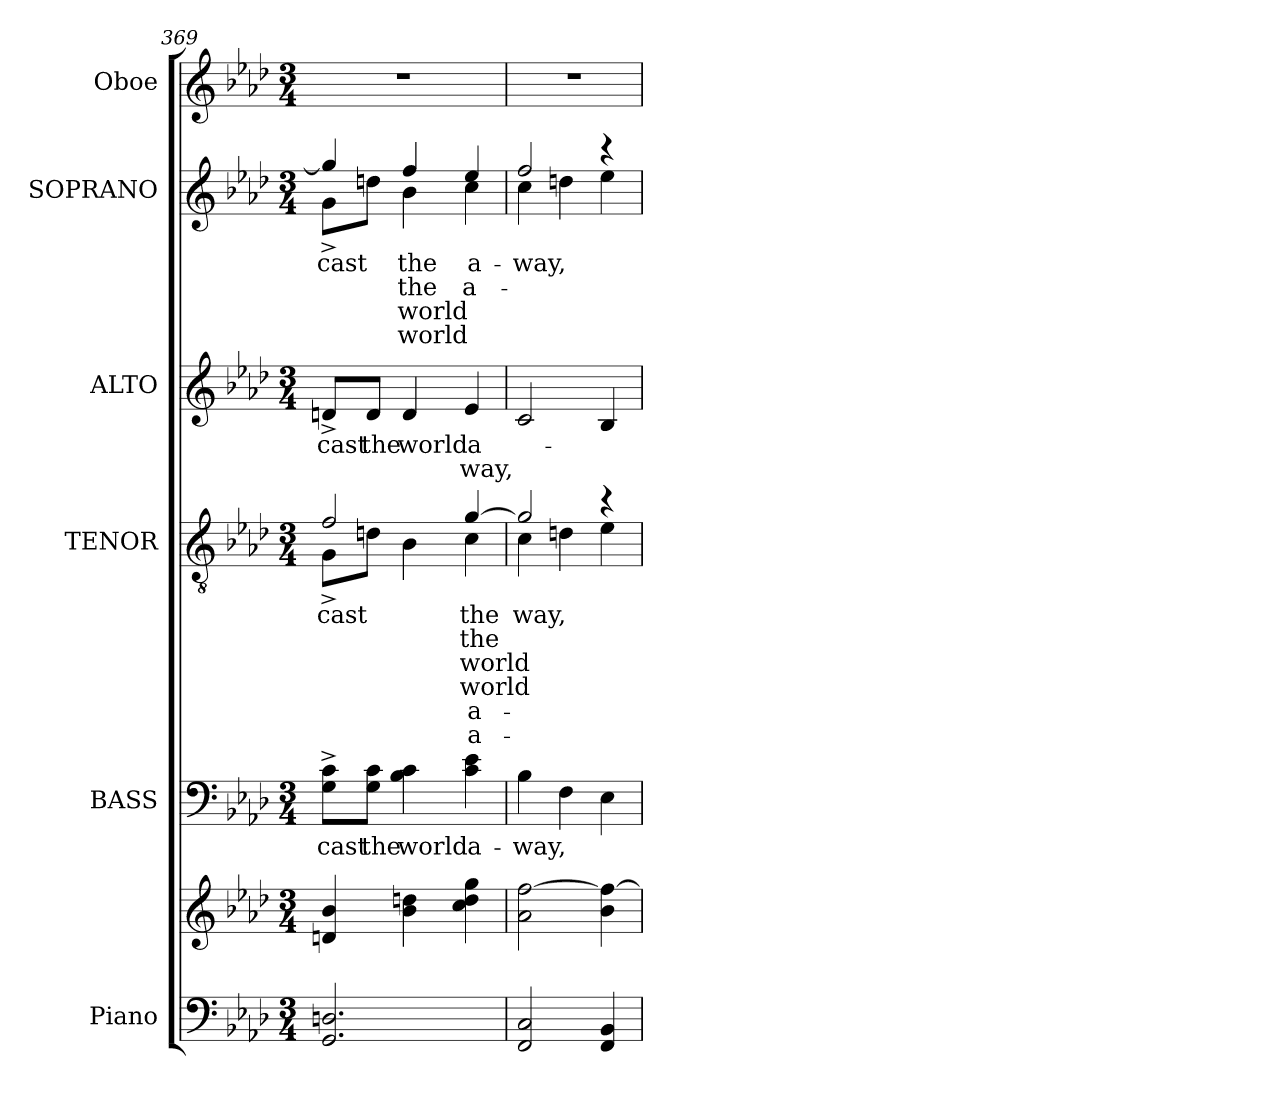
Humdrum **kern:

**kern	**kern	**kern	**text	**kern	**text	**text	**text	**text	**text	**text	**kern	**text	**text	**kern	**text	**text	**text	**text	**kern
*part6	*part6	*part5	*part5	*part4	*part4	*part4	*part4	*part4	*part4	*part4	*part3	*part3	*part3	*part2	*part2	*part2	*part2	*part2	*part1
*staff7	*staff6	*staff5	*staff5	*staff4	*staff4	*staff4	*staff4	*staff4	*staff4	*staff4	*staff3	*staff3	*staff3	*staff2	*staff2	*staff2	*staff2	*staff2	*staff1
*I"Piano	*	*I"BASS	*	*I"TENOR	*	*	*	*	*	*	*I"ALTO	*	*	*I"SOPRANO	*	*	*	*	*I"Oboe
*I'Pno.	*	*I'B.	*	*I'T.	*	*	*	*	*	*	*I'A.	*	*	*I'S.	*	*	*	*	*I'Ob.
!!LO:PB:g=z
*clefF4	*clefG2	*clefF4	*	*clefGv2	*	*	*	*	*	*	*clefG2	*	*	*clefG2	*	*	*	*	*clefG2
*	*	*	*	*ITrd7c12	*	*	*	*	*	*	*	*	*	*	*	*	*	*	*
*k[b-e-a-d-]	*k[b-e-a-d-]	*k[b-e-a-d-]	*	*k[b-e-a-d-]	*	*	*	*	*	*	*k[b-e-a-d-]	*	*	*k[b-e-a-d-]	*	*	*	*	*k[b-e-a-d-]
*A-:	*A-:	*A-:	*	*A-:	*	*	*	*	*	*	*A-:	*	*	*A-:	*	*	*	*	*A-:
*M3/4	*M3/4	*M3/4	*	*M3/4	*	*	*	*	*	*	*M3/4	*	*	*M3/4	*	*	*	*	*M3/4
=369	=369	=369	=369	=369	=369	=369	=369	=369	=369	=369	=369	=369	=369	=369	=369	=369	=369	=369	=369
!	!	!	!LO:LY:b:color=#000000	!	!	!	!	!	!	!	!	!	!	!	!	!	!	!	!
!	!	!	!	!	!LO:LY:b:color=#000000	!	!	!	!	!	!	!	!	!	!	!	!	!	!
*	*	*	*	*^	*	*	*	*	*	*	*	*	*	*	*	*	*	*	*
!	!	!	!	!	!	!	!	!	!	!	!	!	!LO:LY:b:color=#000000	!	!	!	!	!	!	!
!	!	!	!	!	!	!	!	!	!	!	!	!	!	!	!	!LO:LY:b:color=#000000	!	!	!	!LO:N:vis=1
*	*	*	*	*	*	*	*	*	*	*	*	*	*	*	*^	*	*	*	*	*
2.GGi/ 2.Dni	4dni/ 4b-i	8Gi\^ 8ci^L	cast	2Fi/	8GG^i\L	cast	.	.	.	.	.	8dn^i/L	cast	.	4ggi/]	8g^i\L	cast	.	.	.	2.r
!	!	!	!LO:LY:b:color=#000000	!	!	!	!	!	!	!	!	!	!	!	!	!	!	!	!	!	!
!	!	!	!	!	!	!	!	!	!	!	!	!	!LO:LY:b:color=#000000	!	!	!	!	!	!	!	!
.	.	8Gi\ 8ciJ	the	.	8Dni\J	.	.	.	.	.	.	8di/J	the	.	.	8ddni\J	.	.	.	.	.
!	!	!	!LO:LY:b:color=#000000	!	!	!	!	!	!	!	!	!	!	!	!	!	!	!	!	!	!
!	!	!	!	!	!	!	!	!	!	!	!	!	!LO:LY:b:color=#000000	!	!	!	!	!	!	!	!
!	!	!	!	!	!	!	!	!	!	!	!	!	!	!	!	!	!LO:LY:b:color=#000000	!LO:LY:b:color=#000000	!LO:LY:b:color=#000000	!LO:LY:b:color=#000000	!
.	4b-i\ 4ddni	4B-i\ 4ci	world	.	4BB-i\	.	.	.	.	.	.	4di/	world	.	4ffi/	4b-i\	the	the	world	world	.
!	!	!	!LO:LY:b:color=#000000	!	!	!	!	!	!	!	!	!	!	!	!	!	!	!	!	!	!
!	!	!	!	!	!	!LO:LY:b:color=#000000	!LO:LY:b:color=#000000	!LO:LY:b:color=#000000	!LO:LY:b:color=#000000	!LO:LY:b:color=#000000	!LO:LY:b:color=#000000	!	!	!	!	!	!	!	!	!	!
!	!	!	!	!	!	!	!	!	!	!	!	!	!LO:LY:b:color=#000000	!LO:LY:b:color=#000000	!	!	!	!	!	!	!
!	!	!	!	!	!	!	!	!	!	!	!	!	!	!	!	!	!LO:LY:b:color=#000000	!LO:LY:b:color=#000000	!	!	!
.	4cci\ 4ddi 4ggi	4ci\ 4e-i	a-	[4Gi/	4Ci\	the	the	world	world	a-	-a-	4e-i/	a-	-way,	4ee-i/	4cci\	a-	-a-	.	.	.
=370	=370	=370	=370	=370	=370	=370	=370	=370	=370	=370	=370	=370	=370	=370	=370	=370	=370	=370	=370	=370	=370
!	!	!	!LO:LY:b:color=#000000	!	!	!	!	!	!	!	!	!	!	!	!	!	!	!	!	!	!
!	!	!	!	!	!	!LO:LY:b:color=#000000	!	!	!	!	!	!	!	!	!	!	!	!	!	!	!
!	!	!	!	!	!	!	!	!	!	!	!	!	!	!	!	!	!LO:LY:b:color=#000000	!	!	!	!LO:N:vis=1
2FFi/ 2Ci	2a-i\ [2ffi	4B-i\	-way,	2Gi/]	4Ci\	-way,	.	.	.	.	.	2ci/	.	.	(2ffi/	4cci\	-way,	.	.	.	2.r
.	.	4Fi\	.	.	4Dni\	.	.	.	.	.	.	.	.	.	.	4ddni\	.	.	.	.	.
4FFi/ 4BB-i	4b-i\ 4ffi_	4E-i\	.	4r	4E-i\	.	.	.	.	.	.	4B-i/	.	.	4r	4ee-i\	.	.	.	.	.
*	*	*	*	*v	*v	*	*	*	*	*	*	*	*	*	*v	*v	*	*	*	*	*
=	=	=	=	=	=	=	=	=	=	=	=	=	=	=	=	=	=	=	=
*-	*-	*-	*-	*-	*-	*-	*-	*-	*-	*-	*-	*-	*-	*-	*-	*-	*-	*-	*-
